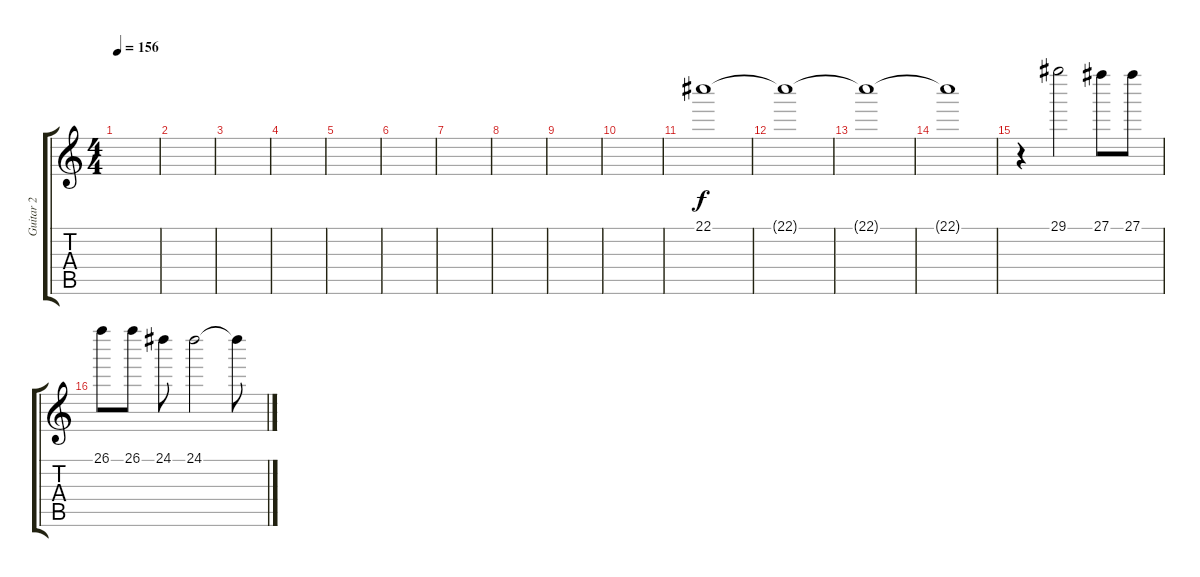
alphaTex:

\track ("Guitar 2" "Guitar 2") {instrument acousticguitarnylon}
\staff {score tabs}
\tuning (Eb4 Bb3 Gb3 Db3 Ab2 Eb2) {hide}
\ts (4 4)
\tempo 156
\clef g2
\ks c
|
|
|
|
|
|
|
|
|
|
22.1.1{volume 16 instrument distortionguitar} |
22.1{t}.1 |
22.1{t}.1 |
22.1{t}.1 |
r.4 29.1.2 27.1.8 27.1.8 |
26.1.8 26.1.8 24.1.8 24.1.2 24.1{t}.8
